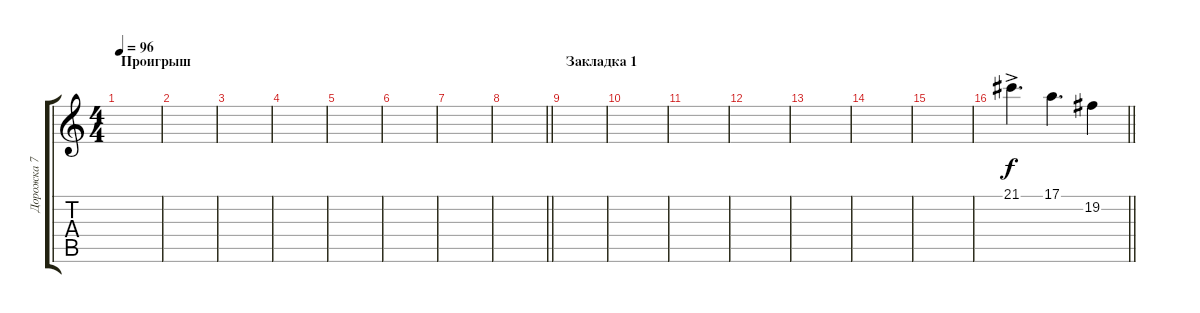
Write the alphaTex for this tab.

\track ("Дорожка 7" "Дорожка 7") {instrument electricgrandpiano}
\staff {score tabs}
\tuning (E4 B3 G3 D3 A2 E2) {hide}
\ts (4 4)
\section ("" "Проигрыш")
\tempo 96
\clef g2
\ks c
|
|
|
|
|
|
|
\barLineRight lightlight
|
\section ("" "Закладка 1")
|
|
|
|
|
|
|
\barLineRight lightlight
21.1{ac}.4{d} 17.1.4{d dy f} 19.2.4
